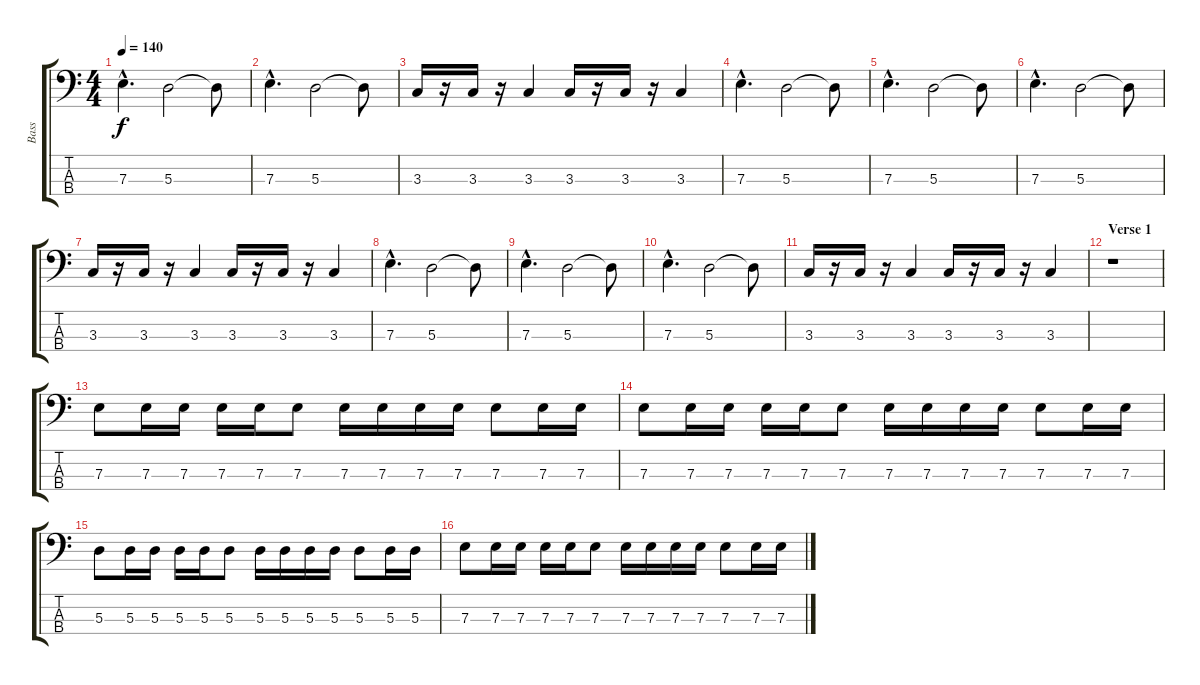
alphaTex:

\track ("Bass" "Bass") {instrument electricbassfinger}
\staff {score tabs}
\tuning (G2 D2 A1 E1) {hide}
\ts (4 4)
\tempo 140
\clef f4
\ks c
7.3{hac}.4{d dy f} 5.3.2 5.3{t}.8 |
7.3{hac}.4{d} 5.3.2 5.3{t}.8 |
3.3.16 r.16 3.3.16 r.16 3.3.4 3.3.16 r.16 3.3.16 r.16 3.3.4 |
7.3{hac}.4{d} 5.3.2 5.3{t}.8 |
7.3{hac}.4{d} 5.3.2 5.3{t}.8 |
7.3{hac}.4{d} 5.3.2 5.3{t}.8 |
3.3.16 r.16 3.3.16 r.16 3.3.4 3.3.16 r.16 3.3.16 r.16 3.3.4 |
7.3{hac}.4{d} 5.3.2 5.3{t}.8 |
7.3{hac}.4{d} 5.3.2 5.3{t}.8 |
7.3{hac}.4{d} 5.3.2 5.3{t}.8 |
3.3.16 r.16 3.3.16 r.16 3.3.4 3.3.16 r.16 3.3.16 r.16 3.3.4 |
\section ("" "Verse 1")
r.1 |
7.3.8 7.3.16 7.3.16 7.3.16 7.3.16 7.3.8 7.3.16 7.3.16 7.3.16 7.3.16 7.3.8 7.3.16 7.3.16 |
7.3.8 7.3.16 7.3.16 7.3.16 7.3.16 7.3.8 7.3.16 7.3.16 7.3.16 7.3.16 7.3.8 7.3.16 7.3.16 |
5.3.8 5.3.16 5.3.16 5.3.16 5.3.16 5.3.8 5.3.16 5.3.16 5.3.16 5.3.16 5.3.8 5.3.16 5.3.16 |
7.3.8 7.3.16 7.3.16 7.3.16 7.3.16 7.3.8 7.3.16 7.3.16 7.3.16 7.3.16 7.3.8 7.3.16 7.3.16
